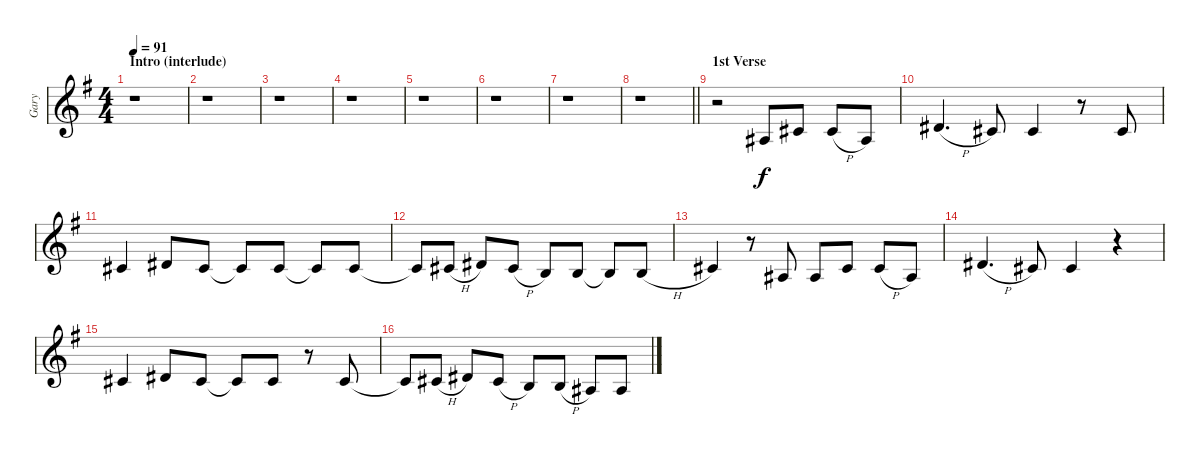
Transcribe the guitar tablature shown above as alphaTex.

\track ("Gary" "Gary") {instrument frenchhorn}
\staff {score}
\tuning (Eb4 Bb3 Gb3 Db3 Ab2 Eb2) {hide}
\ts (4 4)
\section ("" "Intro (interlude)")
\tempo 91
\clef g2
\ks g
r.1{dy f instrument frenchhorn} |
r.1 |
r.1 |
r.1 |
r.1 |
r.1 |
r.1 |
\barLineRight lightlight
r.1 |
\section ("" "1st Verse")
r.2 0.2.8 3.2.8 3.2{h}.8 0.2.8 |
5.2{h}.4{d} 3.2.8 3.2.4 r.8 3.2.8 |
3.2.4 5.2.8 3.2.8 3.2{t}.8 3.2.8 3.2{t}.8 3.2.8 |
3.2{t}.8 3.2{h}.8 5.2.8 3.2{h}.8 1.2.8 1.2.8 1.2{t}.8 1.2{h}.8 |
3.2.4 r.8 0.2.8 0.2.8 3.2.8 3.2{h}.8 0.2.8 |
5.2{h}.4{d} 3.2.8 3.2.4 r.4 |
3.2.4 5.2.8 3.2.8 3.2{t}.8 3.2.8 r.8 3.2.8 |
3.2{t}.8 3.2{h}.8 5.2.8 3.2{h}.8 1.2.8 1.2{h}.8 0.2.8 0.2.8
